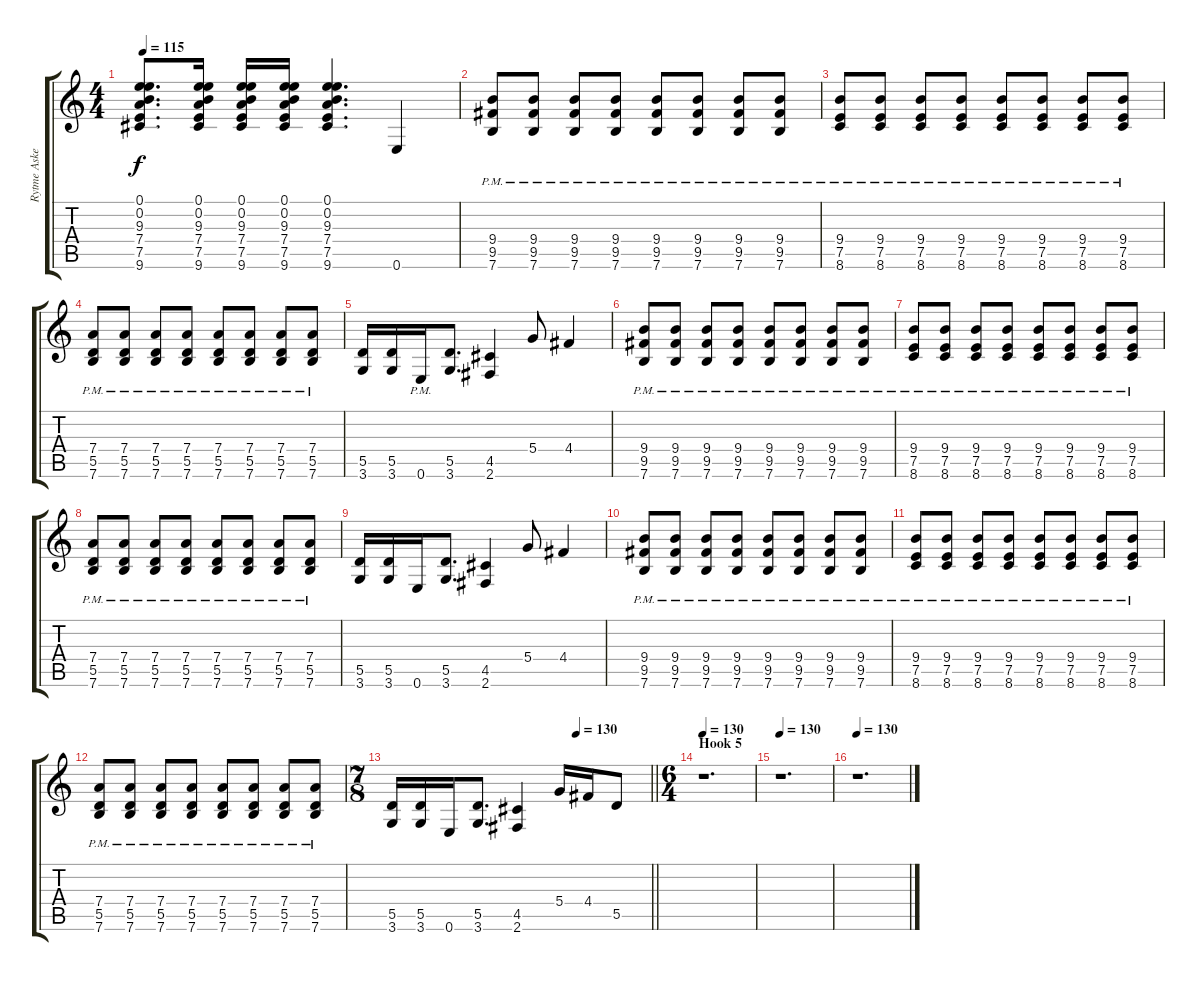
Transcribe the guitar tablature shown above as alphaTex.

\track ("Rytme Aske" "Rytme Aske") {instrument acousticguitarsteel}
\staff {score tabs}
\tuning (E4 B3 G3 D3 A2 E2) {hide}
\ts (4 4)
\tempo 115
\clef g2
\ks c
(0.1 0.2 9.3 7.4 7.5 9.6).8{d dy f} (0.1 0.2 9.3 7.4 7.5 9.6).16 (0.1 0.2 9.3 7.4 7.5 9.6).16 (0.1 0.2 9.3 7.4 7.5 9.6).16 (0.1 0.2 9.3 7.4 7.5 9.6).4{d} 0.6.4{instrument overdrivenguitar} |
(9.4{pm} 9.5{pm} 7.6{pm}).8 (9.4{pm} 9.5{pm} 7.6{pm}).8 (9.4{pm} 9.5{pm} 7.6{pm}).8 (9.4{pm} 9.5{pm} 7.6{pm}).8 (9.4{pm} 9.5{pm} 7.6{pm}).8 (9.4{pm} 9.5{pm} 7.6{pm}).8 (9.4{pm} 9.5{pm} 7.6{pm}).8 (9.4{pm} 9.5{pm} 7.6{pm}).8 |
(9.4{pm} 7.5{pm} 8.6{pm}).8 (9.4{pm} 7.5{pm} 8.6{pm}).8 (9.4{pm} 7.5{pm} 8.6{pm}).8 (9.4{pm} 7.5{pm} 8.6{pm}).8 (9.4{pm} 7.5{pm} 8.6{pm}).8 (9.4{pm} 7.5{pm} 8.6{pm}).8 (9.4{pm} 7.5{pm} 8.6{pm}).8 (9.4{pm} 7.5{pm} 8.6{pm}).8 |
(7.4{pm} 5.5{pm} 7.6{pm}).8 (7.4{pm} 5.5{pm} 7.6{pm}).8 (7.4{pm} 5.5{pm} 7.6{pm}).8 (7.4{pm} 5.5{pm} 7.6{pm}).8 (7.4{pm} 5.5{pm} 7.6{pm}).8 (7.4{pm} 5.5{pm} 7.6{pm}).8 (7.4{pm} 5.5{pm} 7.6{pm}).8 (7.4{pm} 5.5{pm} 7.6{pm}).8 |
(5.5 3.6).16 (5.5 3.6).16 0.6{pm}.16 (5.5 3.6).8{d} (4.5 2.6).4 5.4.8 4.4.4 |
(9.4{pm} 9.5{pm} 7.6{pm}).8 (9.4{pm} 9.5{pm} 7.6{pm}).8 (9.4{pm} 9.5{pm} 7.6{pm}).8 (9.4{pm} 9.5{pm} 7.6{pm}).8 (9.4{pm} 9.5{pm} 7.6).8 (9.4{pm} 9.5{pm} 7.6{pm}).8 (9.4{pm} 9.5{pm} 7.6{pm}).8 (9.4{pm} 9.5{pm} 7.6).8 |
(9.4{pm} 7.5{pm} 8.6{pm}).8 (9.4{pm} 7.5{pm} 8.6{pm}).8 (9.4{pm} 7.5{pm} 8.6{pm}).8 (9.4{pm} 7.5{pm} 8.6{pm}).8 (9.4{pm} 7.5{pm} 8.6{pm}).8 (9.4{pm} 7.5{pm} 8.6{pm}).8 (9.4{pm} 7.5{pm} 8.6{pm}).8 (9.4{pm} 7.5{pm} 8.6{pm}).8 |
(7.4{pm} 5.5{pm} 7.6{pm}).8 (7.4{pm} 5.5{pm} 7.6{pm}).8 (7.4{pm} 5.5{pm} 7.6{pm}).8 (7.4{pm} 5.5{pm} 7.6{pm}).8 (7.4{pm} 5.5{pm} 7.6{pm}).8 (7.4{pm} 5.5{pm} 7.6{pm}).8 (7.4{pm} 5.5{pm} 7.6{pm}).8 (7.4{pm} 5.5{pm} 7.6{pm}).8 |
(5.5 3.6).16 (5.5 3.6).16 0.6.16 (5.5 3.6).8{d} (4.5 2.6).4 5.4.8 4.4.4 |
(9.4{pm} 9.5{pm} 7.6{pm}).8 (9.4{pm} 9.5{pm} 7.6{pm}).8 (9.4{pm} 9.5{pm} 7.6{pm}).8 (9.4{pm} 9.5{pm} 7.6{pm}).8 (9.4{pm} 9.5{pm} 7.6).8 (9.4{pm} 9.5{pm} 7.6{pm}).8 (9.4{pm} 9.5{pm} 7.6{pm}).8 (9.4{pm} 9.5{pm} 7.6).8 |
(9.4{pm} 7.5{pm} 8.6{pm}).8 (9.4{pm} 7.5{pm} 8.6{pm}).8 (9.4{pm} 7.5{pm} 8.6{pm}).8 (9.4{pm} 7.5{pm} 8.6{pm}).8 (9.4{pm} 7.5{pm} 8.6{pm}).8 (9.4{pm} 7.5{pm} 8.6{pm}).8 (9.4{pm} 7.5{pm} 8.6{pm}).8 (9.4{pm} 7.5{pm} 8.6{pm}).8 |
(7.4{pm} 5.5{pm} 7.6{pm}).8 (7.4{pm} 5.5{pm} 7.6{pm}).8 (7.4{pm} 5.5{pm} 7.6{pm}).8 (7.4{pm} 5.5{pm} 7.6{pm}).8 (7.4{pm} 5.5{pm} 7.6{pm}).8 (7.4{pm} 5.5{pm} 7.6{pm}).8 (7.4{pm} 5.5{pm} 7.6{pm}).8 (7.4{pm} 5.5{pm} 7.6{pm}).8 |
\ts (7 8)
\tempo (130 0.7142857142857143)
\barLineRight lightlight
(5.5 3.6).16 (5.5 3.6).16 0.6.16 (5.5 3.6).8{d} (4.5 2.6).4 5.4.16 4.4.16 5.5.8 |
\ts (6 4)
\section ("" "Hook 5")
\tempo 130
r.1{d} |
\tempo 130
r.1{d} |
\tempo 130
r.1{d}
